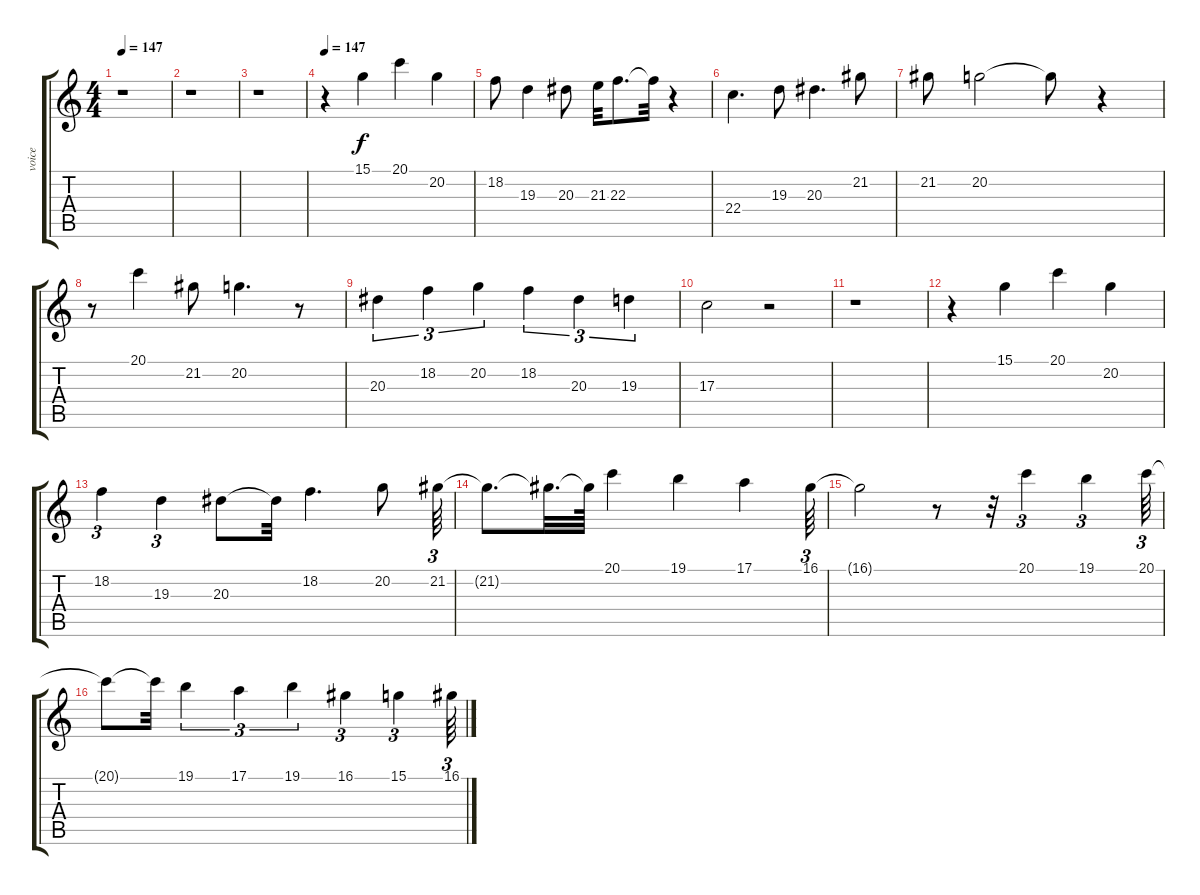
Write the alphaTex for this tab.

\track ("voice" "voice") {instrument lead6voice}
\staff {score tabs}
\tuning (E4 B3 G3 D3 A2 E2) {hide}
\ts (4 4)
\tempo 147
\clef g2
\ks c
r.1{dy f} |
r.1 |
r.1 |
\tempo 147
r.4 15.1.4 20.1.4 20.2.4 |
18.2.8 19.3.4 20.3.8 21.3.32 22.3.8{d} 22.3{t}.32 r.4 |
22.4.4{d} 19.3.8 20.3.4{d} 21.2.8 |
21.2.8 20.2.2 20.2{t}.8 r.4 |
r.8 20.1.4 21.2.8 20.2.4{d} r.8 |
20.3.4{tu (3 2)} 18.2.4{tu (3 2)} 20.2.4{tu (3 2)} 18.2.4{tu (3 2)} 20.3.4{tu (3 2)} 19.3.4{tu (3 2)} |
17.3.2 r.2 |
r.1 |
r.4 15.1.4 20.1.4 20.2.4 |
18.2.4{tu (3 2)} 19.3.4{tu (3 2)} 20.3.8 20.3{t}.32 18.2.4{d} 20.2.8 21.2.64{tu (3 2)} |
21.2{t}.8{d} 21.2{t}.32{d} 21.2{t}.64 20.1.4 19.1.4 17.1.4 16.1.64{tu (3 2)} |
16.1{t}.2 r.8 r.32 20.1.4{tu (3 2)} 19.1.4{tu (3 2)} 20.1.64{tu (3 2)} |
20.1{t}.8 20.1{t}.32 19.1.4{tu (3 2)} 17.1.4{tu (3 2)} 19.1.4{tu (3 2)} 16.1.4{tu (3 2)} 15.1.4{tu (3 2)} 16.1.64{tu (3 2)}
